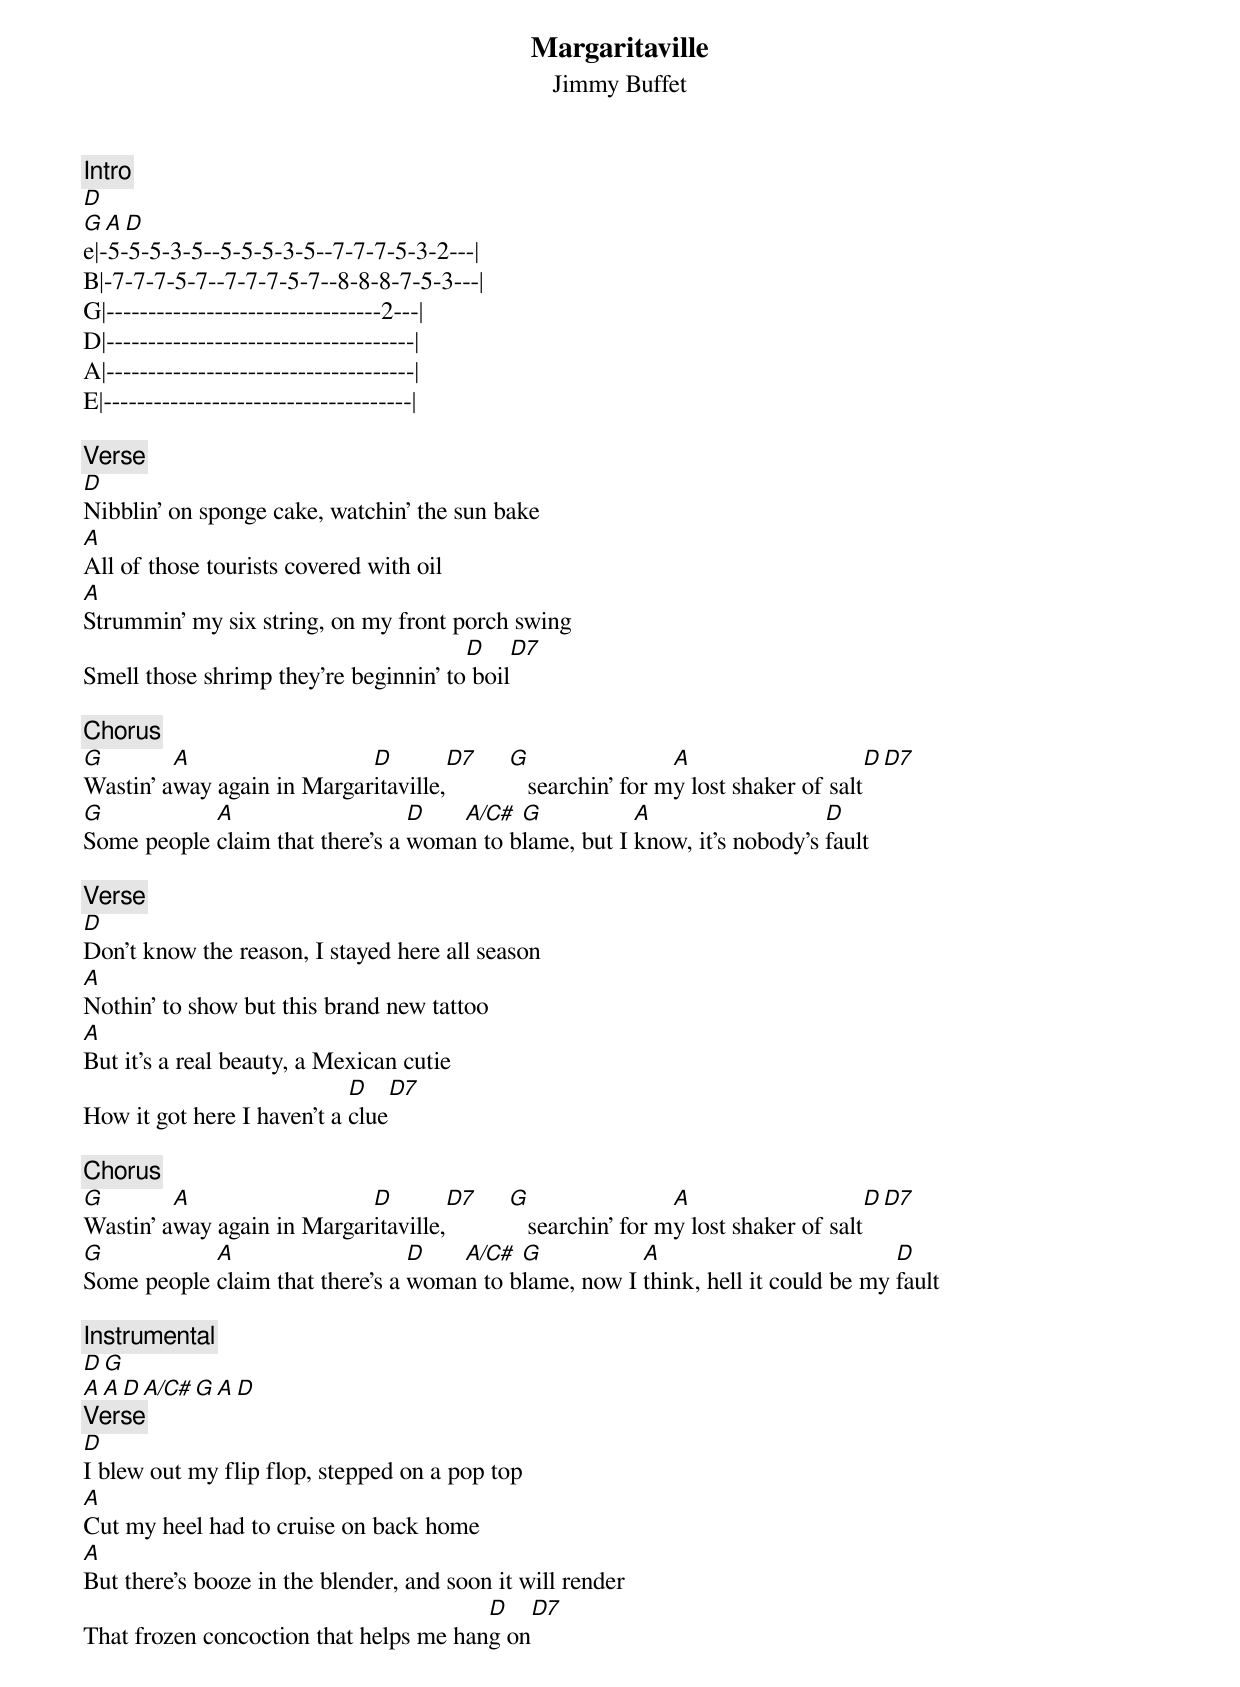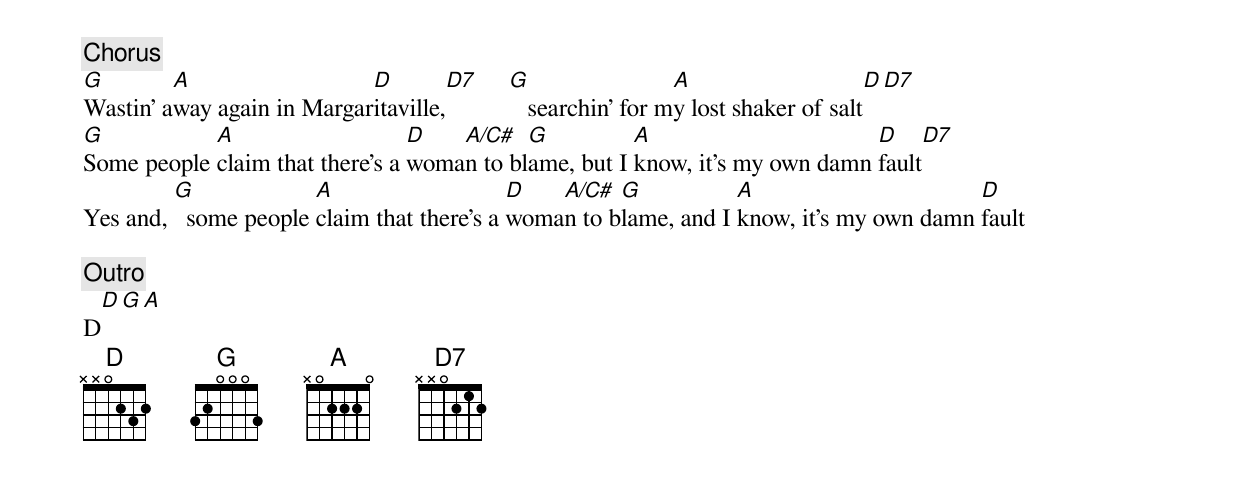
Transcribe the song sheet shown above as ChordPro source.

{t: Margaritaville}
{st: Jimmy Buffet}

{c: Intro}
[D]
[G][A][D]
e|-5-5-5-3-5--5-5-5-3-5--7-7-7-5-3-2---|
B|-7-7-7-5-7--7-7-7-5-7--8-8-8-7-5-3---|
G|---------------------------------2---|
D|-------------------------------------|
A|-------------------------------------|
E|-------------------------------------|

{c: Verse}
[D]Nibblin' on sponge cake, watchin' the sun bake
[A]All of those tourists covered with oil
[A]Strummin' my six string, on my front porch swing
Smell those shrimp they're beginnin' to[D] boil[D7]

{c: Chorus}
[G]Wastin' a[A]way again in Margar[D]itaville,[D7]     [G]   searchin' for m[A]y lost shaker of salt[D][D7]
[G]Some people [A]claim that there's a [D]woma[A/C#]n to b[G]lame, but I [A]know, it's nobody's [D]fault

{c: Verse}
[D]Don't know the reason, I stayed here all season
[A]Nothin' to show but this brand new tattoo
[A]But it's a real beauty, a Mexican cutie
How it got here I haven't a [D]clue[D7]

{c: Chorus}
[G]Wastin' a[A]way again in Margar[D]itaville,[D7]     [G]   searchin' for m[A]y lost shaker of salt[D][D7]
[G]Some people [A]claim that there's a [D]woma[A/C#]n to b[G]lame, now I [A]think, hell it could be my [D]fault

{c: Instrumental}
[D][G]
[A][A][D][A/C#][G][A][D]
{c: Verse}
[D]I blew out my flip flop, stepped on a pop top
[A]Cut my heel had to cruise on back home
[A]But there's booze in the blender, and soon it will render
That frozen concoction that helps me han[D]g on[D7]

{c: Chorus}
[G]Wastin' a[A]way again in Margar[D]itaville,[D7]     [G]   searchin' for m[A]y lost shaker of salt[D][D7]
[G]Some people [A]claim that there's a [D]woma[A/C#]n to bl[G]ame, but I [A]know, it's my own damn [D]fault[D7]
Yes and, [G]  some people [A]claim that there's a [D]woma[A/C#]n to b[G]lame, and I [A]know, it's my own damn [D]fault

{c: Outro}
D[D][G][A]
